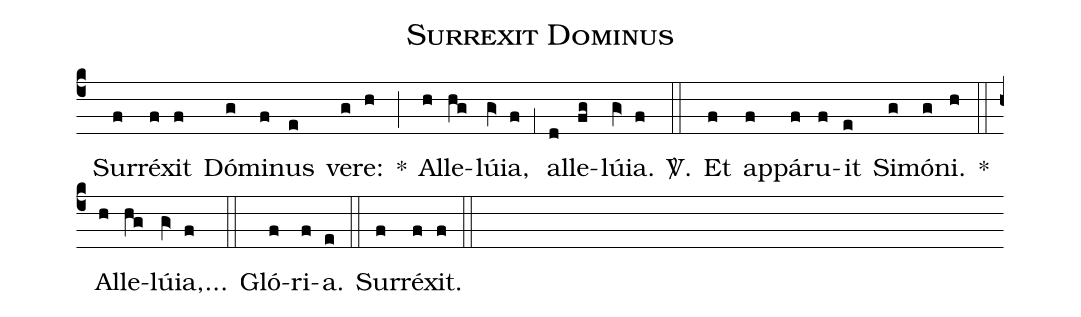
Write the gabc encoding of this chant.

name:Surrexit Dominus;
office-part:Responsorium breve;
mode:6;
%%
(c4) () Sur(f)ré(f)xit(f) Dó(g)mi(f)nus(e) ve(g)re:(h) *(;) Al(h)le(hg)lú(gV>)ia,(f) (;1) al(d)le(fg)lú(gV>)ia.(f) <sp>V/</sp>.(::) Et(f) ap(f)pá(f)ru(f)it(e) Si(g)mó(g)ni.(h) *(::) Al(h)le(hg)lú(gV>)ia,...(f) (::) Gló(f)ri(f)a.(e) (::) Sur(f)ré(f)xit.(f) (::)
